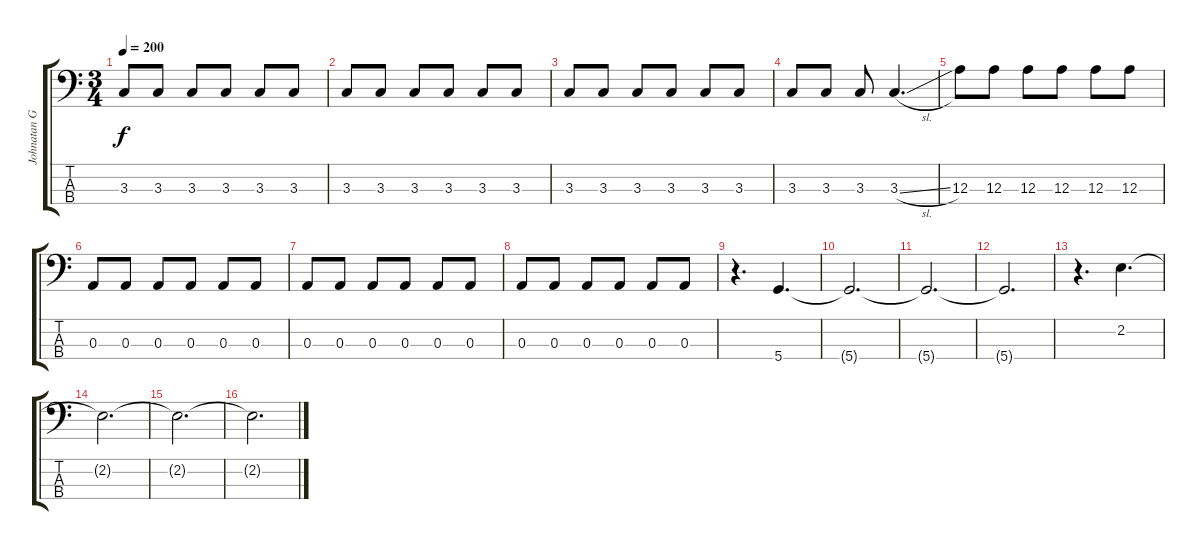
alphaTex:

\track ("Johnatan Gallant" "Johnatan G") {instrument electricbassfinger}
\staff {score tabs}
\tuning (G2 D2 A1 D1) {hide}
\ts (3 4)
\tempo 200
\clef f4
\ks c
3.3.8{dy f} 3.3.8 3.3.8 3.3.8 3.3.8 3.3.8 |
3.3.8 3.3.8 3.3.8 3.3.8 3.3.8 3.3.8 |
3.3.8 3.3.8 3.3.8 3.3.8 3.3.8 3.3.8 |
3.3.8 3.3.8 3.3.8 3.3{sl}.4{d} |
12.3.8 12.3.8 12.3.8 12.3.8 12.3.8 12.3.8 |
0.3.8 0.3.8 0.3.8 0.3.8 0.3.8 0.3.8 |
0.3.8 0.3.8 0.3.8 0.3.8 0.3.8 0.3.8 |
0.3.8 0.3.8 0.3.8 0.3.8 0.3.8 0.3.8 |
r.4{d} 5.4.4{d} |
5.4{t}.2{d} |
5.4{t}.2{d} |
5.4{t}.2{d} |
r.4{d} 2.2.4{d} |
2.2{t}.2{d} |
2.2{t}.2{d} |
2.2{t}.2{d}
